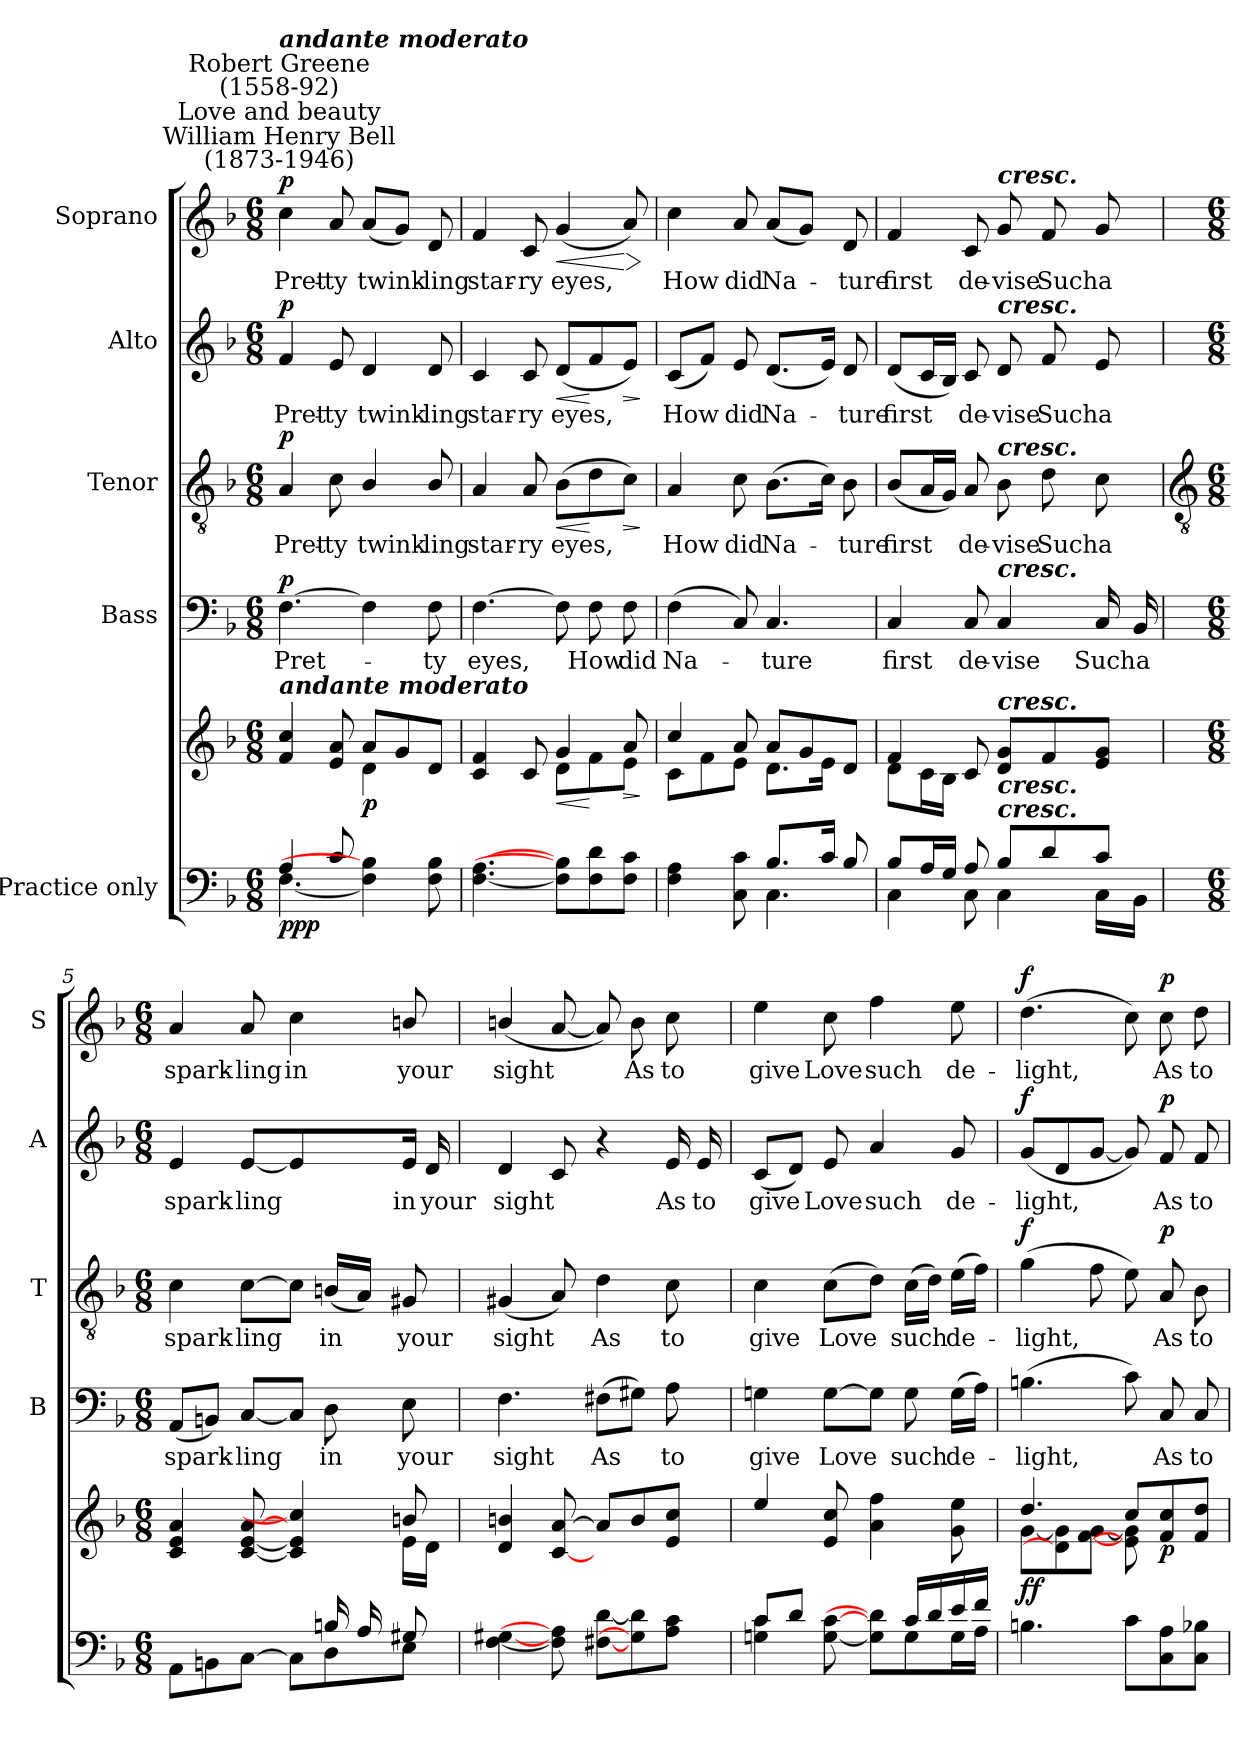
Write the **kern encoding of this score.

**kern	**kern	**dynam	**kern	**text	**dynam	**kern	**text	**dynam	**kern	**text	**dynam	**kern	**text	**dynam
*part5	*part5	*part5	*part4	*part4	*part4	*part3	*part3	*part3	*part2	*part2	*part2	*part1	*part1	*part1
*staff6	*staff5	*staff5/6	*staff4	*staff4	*staff4	*staff3	*staff3	*staff3	*staff2	*staff2	*staff2	*staff1	*staff1	*staff1
*I"Practice only	*	*	*I"Bass	*	*	*I"Tenor	*	*	*I"Alto	*	*	*I"Soprano	*	*
*	*	*	*I'B	*	*	*I'T	*	*	*I'A	*	*	*I'S	*	*
*clefF4	*clefG2	*	*clefF4	*	*	*clefGv2	*	*	*clefG2	*	*	*clefG2	*	*
*k[b-]	*k[b-]	*	*k[b-]	*	*	*k[b-]	*	*	*k[b-]	*	*	*k[b-]	*	*
*F:	*F:	*	*F:	*	*	*F:	*	*	*F:	*	*	*F:	*	*
*M6/8	*M6/8	*	*M6/8	*	*	*M6/8	*	*	*M6/8	*	*	*M6/8	*	*
=1	=1	=1	=1	=1	=1	=1	=1	=1	=1	=1	=1	=1	=1	=1
*^	*^	*	*	*	*	*	*	*	*	*	*	*	*	*
!	!	!	!	!	!	!	!	!	!	!	!	!	!	!LO:TX:a:cj:t=William Henry Bell\n(1873-1946)	!	!
!	!	!	!	!	!	!	!	!	!	!	!	!	!	!LO:TX:a:cj:t=Love and beauty	!	!
!	!	!	!	!	!	!	!	!	!	!	!	!	!	!LO:TX:a:cj:t=Robert Greene\n(1558-92)	!	!
!	!	!	!	!	!	!	!	!	!	!	!	!	!	!LO:TX:a:Bi:t=andante moderato	!	!
!	!	!LO:TX:a:Bi:t=andante moderato	!	!	!	!	!	!	!	!	!	!	!	!	!	!
!	!	!	!	!LO:DY:b=2	!	!LO:LY:b	!	!	!LO:LY:b	!	!	!LO:LY:b	!	!	!LO:LY:b	!
!	!	!	!	!LO:DY:n=1:b=2	!	!	!	!	!	!	!	!	!	!	!	!
!	!	!	!	!LO:DY:n=2:b	!	!	!LO:DY:b	!	!	!LO:DY:b	!	!	!LO:DY:b	!	!	!LO:DY:b
4A/	[4.F\	4f/ 4cc/	4.ryy	p p p	[4.F	Pret-	p	4A	Pret-	p	4f	Pret-	p	4cc	Pret-	p
!	!	!	!	!	!	!	!	!	!LO:LY:b	!	!	!LO:LY:b	!	!	!LO:LY:b	!
8c/	.	8e/ 8a/	.	.	.	.	.	8c	-ty	.	8e	-ty	.	8a	-ty	.
!	!	!	!	!LO:DY:n=3:b	!	!	!	!	!LO:LY:b	!	!	!LO:LY:b	!	!	!LO:LY:b	!
4.ryy	4F\] 4B-\]	8a/L	4d\	p	4F]	.	.	4B-/	twink-	.	4d	twink-	.	(<8aL	twink-	.
.	.	8g/	.	.	.	.	.	.	.	.	.	.	.	8gJ)	.	.
!	!	!	!	!	!	!LO:LY:b	!	!	!LO:LY:b	!	!	!LO:LY:b	!	!	!LO:LY:b	!
.	8F\ 8B-\	8d/J	8ryy	.	8F	ty	.	8B-/	-ling	.	8d	-ling	.	8d	ling	.
=2	=2	=2	=2	=2	=2	=2	=2	=2	=2	=2	=2	=2	=2	=2	=2	=2
!	!	!	!	!	!	!LO:LY:b	!	!	!LO:LY:b	!	!	!LO:LY:b	!	!	!LO:LY:b	!
2ryy	[4.F\ [4.A\	4c/ 4f/	4.ryy	.	[4.F	eyes,	.	4A	star-	.	4c	star-	.	4f	star-	.
!	!	!	!	!	!	!	!	!	!LO:LY:b	!	!	!LO:LY:b	!	!	!LO:LY:b	!
.	.	8c/	.	.	.	.	.	8A	-ry	.	8c	-ry	.	8c	-ry	.
!	!	!	!	!LO:HP:b	!	!	!	!	!LO:LY:b	!LO:HP:b	!	!LO:LY:b	!LO:HP:b	!	!LO:LY:b	!LO:HP:b
.	8F\] 8B-\]L	4g/	8d\L	<	8F]	.	.	(>8B-L	eyes,	<	(<8dL	eyes,	<	(<4g	eyes,	<
!	!	!	!	!	!	!LO:LY:b	!	!	!	!	!	!	!	!	!	!
8ryy	8F\ 8d\	.	8f\	[	8F	How	.	8d	.	[	8f	.	[	.	.	.
!	!	!	!	!LO:HP:b	!	!LO:LY:b	!	!	!	!LO:HP:b	!	!	!LO:HP:b	!	!	!LO:HP:n=1:b
8ryy	8F\ 8c\J	8a/	8e\J	>	8F	did	.	8cJ)	.	>	8eJ)	.	>	8a)	.	[ >
*v	*v	*	*	*	*	*	*	*	*	*	*	*	*	*	*	*
*	*v	*v	*	*	*	*	*	*	*	*	*	*	*	*	*
.	.	]	.	.	.	.	.	]	.	.	]	.	.	]
=3	=3	=3	=3	=3	=3	=3	=3	=3	=3	=3	=3	=3	=3	=3
*^	*^	*	*	*	*	*	*	*	*	*	*	*	*	*
!	!	!	!	!	!	!LO:LY:b	!	!	!LO:LY:b	!	!	!LO:LY:b	!	!	!LO:LY:b	!
4.ryy	4F\ 4A\	4cc/	8c\L	.	(<4F	Na-	.	4A	How	.	(<8cL	How	.	4cc	How	.
.	.	.	8f\	.	.	.	.	.	.	.	8fJ)	.	.	.	.	.
!	!	!	!	!	!	!	!	!	!LO:LY:b	!	!	!LO:LY:b	!	!	!LO:LY:b	!
.	8C\ 8c\	8a/	8e\J	.	8C)	.	.	8c	did	.	8e	did	.	8a	did	.
!	!	!	!	!	!	!LO:LY:b	!	!	!LO:LY:b	!	!	!LO:LY:b	!	!	!LO:LY:b	!
8.B-/L	4.C\	8a/L	8.d\L	.	4.C	ture	.	(>8.B-L	Na-	.	(<8.dL	Na-	.	(<8aL	Na-	.
.	.	8g/	.	.	.	.	.	.	.	.	.	.	.	8gJ)	.	.
16c/J	.	.	16e\J	.	.	.	.	16cJ)	.	.	16eJ)	.	.	.	.	.
!	!	!	!	!	!	!	!	!	!LO:LY:b	!	!	!LO:LY:b	!	!	!LO:LY:b	!
8B-/	.	8d/J	8ryy	.	.	.	.	8B-	ture	.	8d	ture	.	8d	ture	.
=4	=4	=4	=4	=4	=4	=4	=4	=4	=4	=4	=4	=4	=4	=4	=4	=4
!	!	!	!	!	!	!LO:LY:b	!	!	!LO:LY:b	!	!	!LO:LY:b	!	!	!LO:LY:b	!
8B-/L	4C\	4f/	8d\L	.	4C	first	.	(<8B-L	first	.	(<8dL	first	.	4f	first	.
16A/L	.	.	16c\L	.	.	.	.	16AL	.	.	16cL	.	.	.	.	.
16G/JJ	.	.	16B-\JJ	.	.	.	.	16GJJ)	.	.	16B-JJ)	.	.	.	.	.
!	!	!	!	!	!	!LO:LY:b	!	!	!LO:LY:b	!	!	!LO:LY:b	!	!	!LO:LY:b	!
8A/	8C\	8c/	2ryy	.	8C	de-	.	8A	de-	.	8c	de-	.	8c	de-	.
!	!	!	!	!	!	!	!	!	!	!	!	!	!	!LO:TX:a:Bi:t=cresc.	!	!
!	!	!	!	!	!	!	!	!	!	!	!LO:TX:a:Bi:t=cresc.	!	!	!	!	!
!	!	!	!	!	!	!	!	!LO:TX:a:Bi:t=cresc.	!	!	!	!	!	!	!	!
!	!	!	!	!	!LO:TX:a:Bi:t=cresc.	!	!	!	!	!	!	!	!	!	!	!
!	!	!LO:TX:a:Bi:t=cresc.	!	!	!	!	!	!	!	!	!	!	!	!	!	!
!LO:TX:a:Bi:t=cresc.	!	!	!	!	!	!	!	!	!	!	!	!	!	!	!	!
!LO:TX:a:Bi:t=cresc.	!	!	!	!	!	!	!	!	!	!	!	!	!	!	!	!
!	!	!	!	!	!	!LO:LY:b	!	!	!LO:LY:b	!	!	!LO:LY:b	!	!	!LO:LY:b	!
8B-/L	4C\	8d/ 8g/L	.	.	4C	-vise	.	8B-	-vise	.	8d	-vise	.	8g	-vise	.
!	!	!	!	!	!	!	!	!	!LO:LY:b	!	!	!LO:LY:b	!	!	!LO:LY:b	!
8d/	.	8f/	.	.	.	.	.	8d	Such	.	8f	Such	.	8f	Such	.
!	!	!	!	!	!	!LO:LY:b	!	!	!LO:LY:b	!	!	!LO:LY:b	!	!	!LO:LY:b	!
8c/J	16C\LL	8e/ 8g/J	.	.	16C	Such	.	8c	a	.	8e	a	.	8g	a	.
!	!	!	!	!	!	!LO:LY:b	!	!	!	!	!	!	!	!	!	!
.	16BB-\JJ	.	.	.	16BB-	a	.	.	.	.	.	.	.	.	.	.
!!LO:LB:g=z
=5	=5	=5	=5	=5	=5	=5	=5	=5	=5	=5	=5	=5	=5	=5	=5	=5
*	*	*	*	*	*	*	*	*clefGv2	*	*	*	*	*	*	*	*
*M6/8	*	*M6/8	*	*	*M6/8	*	*	*M6/8	*	*	*M6/8	*	*	*M6/8	*	*
!	!	!	!	!	!	!LO:LY:b	!	!	!LO:LY:b	!	!	!LO:LY:b	!	!	!LO:LY:b	!
2ryy	8AA\L	4c/ 4e/ 4a/	2ryy	.	(<8AAL	spark-	.	4c	spark-	.	4e	spark-	.	4a	spark-	.
.	8BBn\	.	.	.	8BBnJ)	.	.	.	.	.	.	.	.	.	.	.
!	!	!	!	!	!	!LO:LY:b	!	!	!LO:LY:b	!	!	!LO:LY:b	!	!	!LO:LY:b	!
.	[8C\J	[8c/ [8e/ [8a/	.	.	[8CL	ling	.	[8cL	-ling	.	[8eL	-ling	.	8a	-ling	.
!	!	!	!	!	!	!	!	!	!	!	!	!	!	!	!LO:LY:b	!
.	8C\L]	4c/] 4e/] 4cc/]	.	.	8CJ]	.	.	8cJ]	.	.	4e]	.	.	4cc	in	.
!	!	!	!	!	!	!LO:LY:b	!	!	!LO:LY:b	!	!	!	!	!	!	!
16Bn/LL	8D\	.	8ryy	.	8D	in	.	(<16BnLL	in	.	.	.	.	.	.	.
16A/	.	.	.	.	.	.	.	16AJJ)	.	.	.	.	.	.	.	.
!	!	!	!	!	!	!LO:LY:b	!	!	!LO:LY:b	!	!	!LO:LY:b	!	!	!LO:LY:b	!
8G#X/J	8E\J	8bn/	16e\LL	.	8E	your	.	8G#X	your	.	16eJ	in	.	8bn/	your	.
!	!	!	!	!	!	!	!	!	!	!	!	!LO:LY:b	!	!	!	!
.	.	.	16d\JJ	.	.	.	.	.	.	.	16d	your	.	.	.	.
=6	=6	=6	=6	=6	=6	=6	=6	=6	=6	=6	=6	=6	=6	=6	=6	=6
!	!	!	!	!	!	!LO:LY:b	!	!	!LO:LY:b	!	!	!LO:LY:b	!	!	!LO:LY:b	!
2.ryy	[4F\ [4G#X\	4d/ 4bn/	2ryy	.	4.F	sight	.	(<4G#X	sight	.	4d	sight	.	(<4bn/	sight	.
.	8F\] 8A\]	[8c/ [8a/	.	.	.	.	.	8A)	.	.	8c	.	.	[8a	.	.
!	!	!	!	!	!	!LO:LY:b	!	!	!LO:LY:b	!	!	!	!	!	!	!
.	[8F#X\ [8d\L	8a/L]	.	.	(>8F#XL	As	.	4d	As	.	4r	.	.	8a])	.	.
!	!	!	!	!	!	!	!	!	!	!	!	!	!	!	!LO:LY:b	!
.	8G#\] 8d\]	8b/	8ryy	.	8G#XJ)	.	.	.	.	.	.	.	.	8b	As	.
!	!	!	!	!	!	!LO:LY:b	!	!	!LO:LY:b	!	!	!LO:LY:b	!	!	!LO:LY:b	!
.	8A\ 8c\J	8e/ 8cc/J	8ryy	.	8A	to	.	8c	to	.	16e	As	.	8cc	to	.
!	!	!	!	!	!	!	!	!	!	!	!	!LO:LY:b	!	!	!	!
.	.	.	.	.	.	.	.	.	.	.	16e	to	.	.	.	.
=7	=7	=7	=7	=7	=7	=7	=7	=7	=7	=7	=7	=7	=7	=7	=7	=7
!	!	!	!	!	!	!LO:LY:b	!	!	!LO:LY:b	!	!	!LO:LY:b	!	!	!LO:LY:b	!
8c/L	4Gn\ 4c\	4ee/	2.ryy	.	4Gn	give	.	4c	give	.	(<8cL	give	.	4ee	give	.
8d/J	.	.	.	.	.	.	.	.	.	.	8dJ)	.	.	.	.	.
!	!	!	!	!	!	!LO:LY:b	!	!	!LO:LY:b	!	!	!LO:LY:b	!	!	!LO:LY:b	!
4ryy	[8G\ [8c\	8e/ 8cc/	.	.	[8GL	Love	.	(>8cL	Love	.	8e	Love	.	8cc	Love	.
!	!	!	!	!	!	!	!	!	!	!	!	!LO:LY:b	!	!	!LO:LY:b	!
.	8G\] 8d\]L	4a\ 4ff\	.	.	8GJ]	.	.	8dJ)	.	.	4a	such	.	4ff	such	.
!	!	!	!	!	!	!LO:LY:b	!	!	!LO:LY:b	!	!	!	!	!	!	!
16c/LL	8G\	.	.	.	8G	such	.	(>16cLL	such	.	.	.	.	.	.	.
16d/	.	.	.	.	.	.	.	16dJJ)	.	.	.	.	.	.	.	.
!	!	!	!	!	!	!LO:LY:b	!	!	!LO:LY:b	!	!	!LO:LY:b	!	!	!LO:LY:b	!
16e/	16G\L	8g\ 8ee\	.	.	(>16GLL	de-	.	(>16eLL	de-	.	8g	de-	.	8ee	de-	.
16f/JJ	16A\JJ	.	.	.	16AJJ)	.	.	16fJJ)	.	.	.	.	.	.	.	.
=8	=8	=8	=8	=8	=8	=8	=8	=8	=8	=8	=8	=8	=8	=8	=8	=8
!	!	!	!	!LO:DY:b	!	!LO:LY:b	!	!	!LO:LY:b	!	!	!LO:LY:b	!	!	!LO:LY:b	!
!	!	!	!	!LO:DY:n=1:b	!	!	!	!	!	!LO:DY:b	!	!	!LO:DY:b	!	!	!LO:DY:b
2.ryy	4.Bn\	4.dd/	[8g\L	f f	(>4.Bn	light,	.	(>4g	light,	f	(<8gL	light,	f	(>4.dd	light,	f
.	.	.	8d\] 8g\]	.	.	.	.	.	.	.	8d	.	.	.	.	.
.	.	.	[8f\ [8g\J	.	.	.	.	8f	.	.	[8gJ	.	.	.	.	.
.	8c\L	8cc/L	8e\] 8g\]	.	8c)	.	.	8e)	.	.	8g])	.	.	8cc)	.	.
!	!	!	!	!LO:DY:n=2:b	!	!LO:LY:b	!	!	!LO:LY:b	!LO:DY:b	!	!LO:LY:b	!LO:DY:b	!	!LO:LY:b	!LO:DY:b
.	8C\ 8A\	8f/ 8cc/	4ryy	p	8C	As	.	8A	As	p	8f	As	p	8cc	As	p
!	!	!	!	!	!	!LO:LY:b	!	!	!LO:LY:b	!	!	!LO:LY:b	!	!	!LO:LY:b	!
.	8C\ 8B-X\J	8f/ 8dd/J	.	.	8C	to	.	8B-	to	.	8f	to	.	8dd	to	.
*v	*v	*	*	*	*	*	*	*	*	*	*	*	*	*	*	*
*	*v	*v	*	*	*	*	*	*	*	*	*	*	*	*	*
=	=	=	=	=	=	=	=	=	=	=	=	=	=	=
*-	*-	*-	*-	*-	*-	*-	*-	*-	*-	*-	*-	*-	*-	*-
